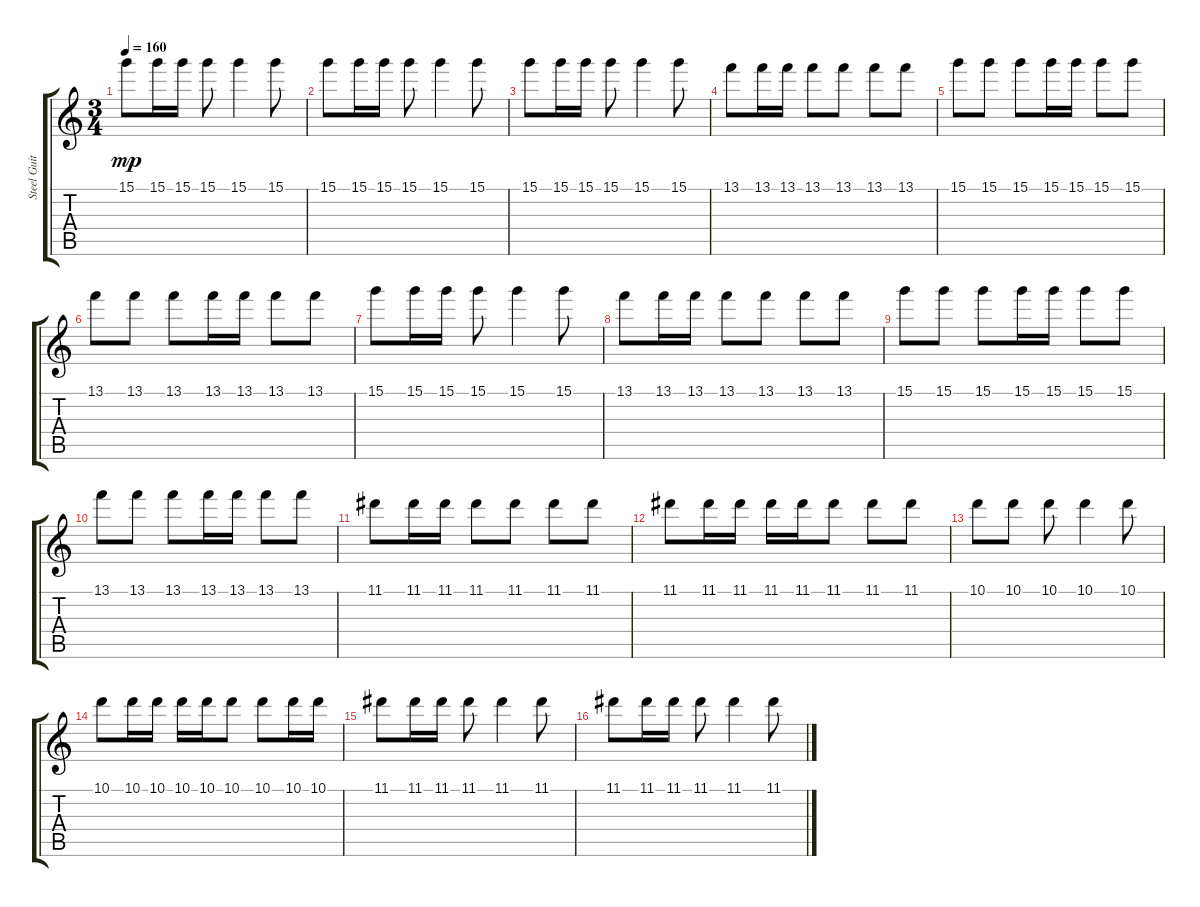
\track ("Steel Guitar High" "Steel Guit") {instrument acousticguitarsteel}
\staff {score tabs}
\tuning (E4 B3 G3 D3 A2 E2) {hide}
\ts (3 4)
\tempo 160
\clef g2
\ks c
15.1.8{dy mp} 15.1.16 15.1.16 15.1.8 15.1.4 15.1.8 |
15.1.8 15.1.16 15.1.16 15.1.8 15.1.4 15.1.8 |
15.1.8 15.1.16 15.1.16 15.1.8 15.1.4 15.1.8 |
13.1.8 13.1.16 13.1.16 13.1.8 13.1.8 13.1.8 13.1.8 |
15.1.8 15.1.8 15.1.8 15.1.16 15.1.16 15.1.8 15.1.8 |
13.1.8 13.1.8 13.1.8 13.1.16 13.1.16 13.1.8 13.1.8 |
15.1.8 15.1.16 15.1.16 15.1.8 15.1.4 15.1.8 |
13.1.8 13.1.16 13.1.16 13.1.8 13.1.8 13.1.8 13.1.8 |
15.1.8 15.1.8 15.1.8 15.1.16 15.1.16 15.1.8 15.1.8 |
13.1.8 13.1.8 13.1.8 13.1.16 13.1.16 13.1.8 13.1.8 |
11.1.8 11.1.16 11.1.16 11.1.8 11.1.8 11.1.8 11.1.8 |
11.1.8 11.1.16 11.1.16 11.1.16 11.1.16 11.1.8 11.1.8 11.1.8 |
10.1.8 10.1.8 10.1.8 10.1.4 10.1.8 |
10.1.8 10.1.16 10.1.16 10.1.16 10.1.16 10.1.8 10.1.8 10.1.16 10.1.16 |
11.1.8 11.1.16 11.1.16 11.1.8 11.1.4 11.1.8 |
11.1.8 11.1.16 11.1.16 11.1.8 11.1.4 11.1.8
